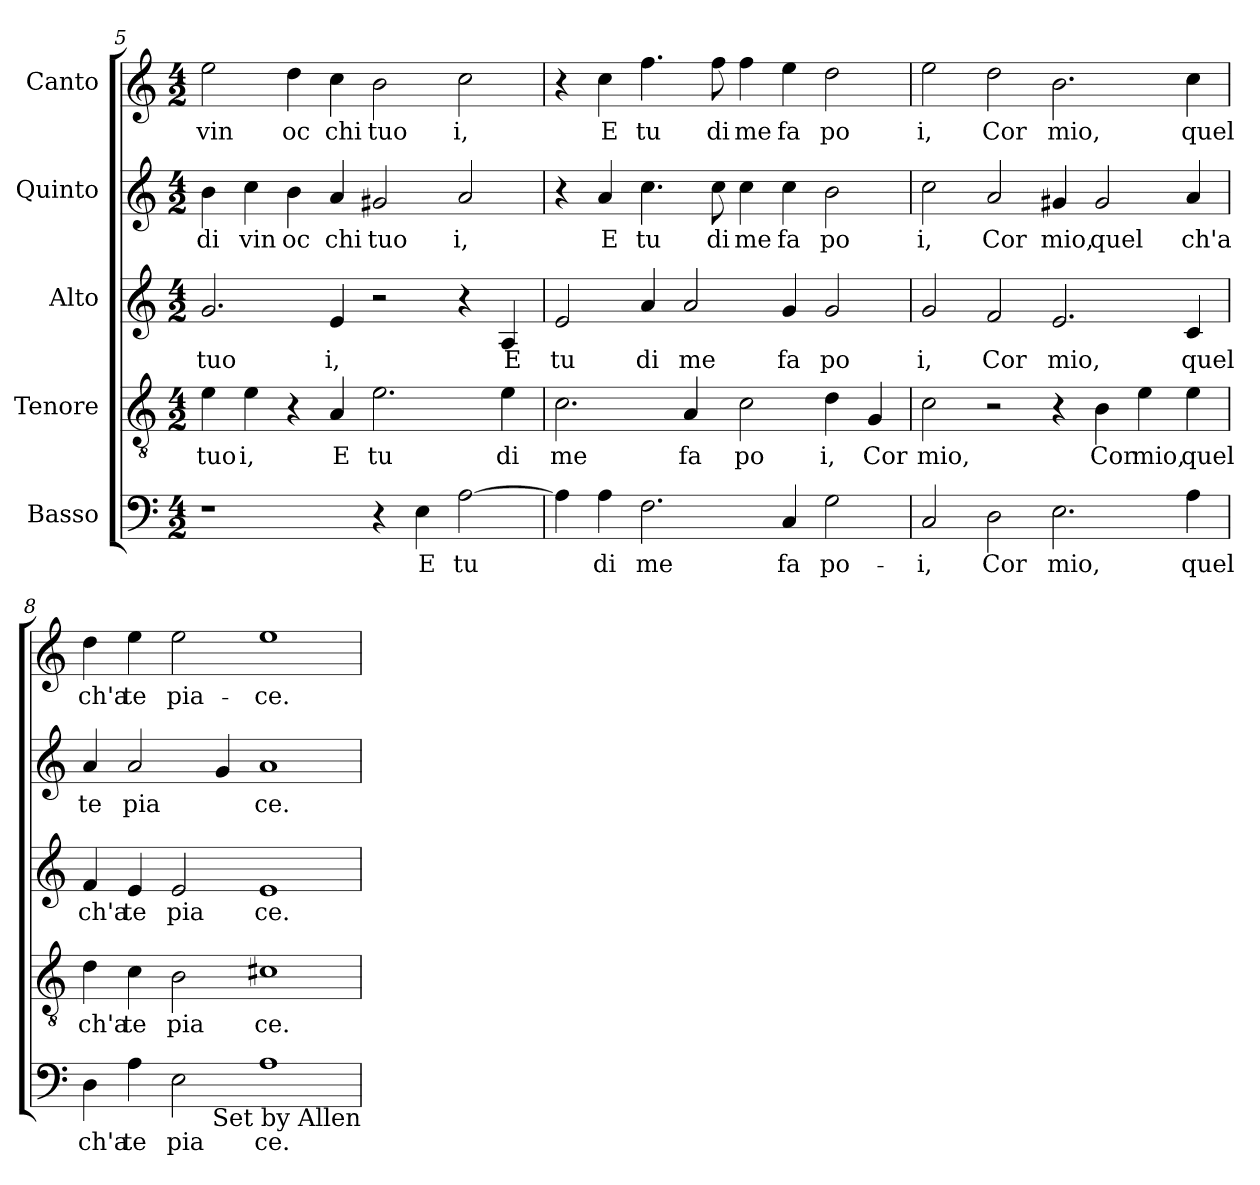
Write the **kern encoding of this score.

**kern	**text	**kern	**text	**kern	**text	**kern	**text	**kern	**text
*part5	*part5	*part4	*part4	*part3	*part3	*part2	*part2	*part1	*part1
*staff5	*staff5	*staff4	*staff4	*staff3	*staff3	*staff2	*staff2	*staff1	*staff1
*I"Basso	*	*I"Tenore	*	*I"Alto	*	*I"Quinto	*	*I"Canto	*
*clefF4	*	*clefGv2	*	*clefG2	*	*clefG2	*	*clefG2	*
*M4/2	*	*M4/2	*	*M4/2	*	*M4/2	*	*M4/2	*
=5	=5	=5	=5	=5	=5	=5	=5	=5	=5
!	!	!	!LO:LY:b:cj	!	!LO:LY:b:cj	!	!LO:LY:b:cj	!	!LO:LY:b:cj
1r	.	4e\	tuo	2.g/	tuo	4b\	di	2ee\	vin
!	!	!	!LO:LY:b:cj	!	!	!	!LO:LY:b:cj	!	!
.	.	4e\	i,	.	.	4cc\	vin	.	.
!	!	!	!	!	!	!	!LO:LY:b:cj	!	!LO:LY:b:cj
.	.	4r	.	.	.	4b\	oc	4dd\	oc
!	!	!	!LO:LY:b:cj	!	!LO:LY:b:cj	!	!LO:LY:b:cj	!	!LO:LY:b:cj
.	.	4A/	E	4e/	i,	4a/	chi	4cc\	chi
!	!	!	!LO:LY:b:cj	!	!	!	!LO:LY:b:cj	!	!LO:LY:b:cj
4r	.	2.e\	tu	2r	.	2g#X/	tuo	2b\	tuo
!	!LO:LY:b:cj	!	!	!	!	!	!	!	!
4E\	E	.	.	.	.	.	.	.	.
!	!LO:LY:b:cj	!	!	!	!	!	!LO:LY:b:cj	!	!LO:LY:b:cj
[>2A\	tu	.	.	4r	.	2a/	i,	2cc\	i,
!	!	!	!LO:LY:b:cj	!	!LO:LY:b:cj	!	!	!	!
.	.	4e\	di	4A/	E	.	.	.	.
=6	=6	=6	=6	=6	=6	=6	=6	=6	=6
!	!	!	!LO:LY:b:cj	!	!LO:LY:b:cj	!	!	!	!
4A\]	.	2.c\	me	2e/	tu	4r	.	4r	.
!	!LO:LY:b:cj	!	!	!	!	!	!LO:LY:b:cj	!	!LO:LY:b:cj
4A\	di	.	.	.	.	4a/	E	4cc\	E
!	!LO:LY:b:cj	!	!	!	!LO:LY:b:cj	!	!LO:LY:b:cj	!	!LO:LY:b:cj
2.F\	me	.	.	4a/	di	4.cc\	tu	4.ff\	tu
!	!	!	!LO:LY:b:cj	!	!LO:LY:b:cj	!	!	!	!
.	.	4A/	fa	2a/	me	.	.	.	.
!	!	!	!	!	!	!	!LO:LY:b:cj	!	!LO:LY:b:cj
.	.	.	.	.	.	8cc\	di	8ff\	di
!	!	!	!LO:LY:b:cj	!	!	!	!LO:LY:b:cj	!	!LO:LY:b:cj
.	.	2c\	po	.	.	4cc\	me	4ff\	me
!	!LO:LY:b:cj	!	!	!	!LO:LY:b:cj	!	!LO:LY:b:cj	!	!LO:LY:b:cj
4C/	fa	.	.	4g/	fa	4cc\	fa	4ee\	fa
!	!LO:LY:b:cj	!	!LO:LY:b:cj	!	!LO:LY:b:cj	!	!LO:LY:b:cj	!	!LO:LY:b:cj
2G\	po-	4d\	i,	2g/	po	2b\	po	2dd\	po
!	!	!	!LO:LY:b:cj	!	!	!	!	!	!
.	.	4G/	Cor	.	.	.	.	.	.
=7	=7	=7	=7	=7	=7	=7	=7	=7	=7
!	!LO:LY:b:cj	!	!LO:LY:b:cj	!	!LO:LY:b:cj	!	!LO:LY:b:cj	!	!LO:LY:b:cj
2C/	-i,	2c\	mio,	2g/	i,	2cc\	i,	2ee\	i,
!	!LO:LY:b:cj	!	!	!	!LO:LY:b:cj	!	!LO:LY:b:cj	!	!LO:LY:b:cj
2D\	Cor	2r	.	2f/	Cor	2a/	Cor	2dd\	Cor
!	!LO:LY:b:cj	!	!	!	!LO:LY:b:cj	!	!LO:LY:b:cj	!	!LO:LY:b:cj
2.E\	mio,	4r	.	2.e/	mio,	4g#X/	mio,	2.b\	mio,
!	!	!	!LO:LY:b:cj	!	!	!	!LO:LY:b:cj	!	!
.	.	4B\	Cor	.	.	2g#/	quel	.	.
!	!	!	!LO:LY:b:cj	!	!	!	!	!	!
.	.	4e\	mio,	.	.	.	.	.	.
!	!LO:LY:b:cj	!	!LO:LY:b:cj	!	!LO:LY:b:cj	!	!LO:LY:b:cj	!	!LO:LY:b:cj
4A\	quel	4e\	quel	4c/	quel	4a/	ch'a	4cc\	quel
!!LO:LB:g=z
=8	=8	=8	=8	=8	=8	=8	=8	=8	=8
!	!LO:LY:b:cj	!	!LO:LY:b:cj	!	!LO:LY:b:cj	!	!LO:LY:b:cj	!	!LO:LY:b:cj
4D\	ch'a	4d\	ch'a	4f/	ch'a	4a/	te	4dd\	ch'a
!	!LO:LY:b:cj	!	!LO:LY:b:cj	!	!LO:LY:b:cj	!	!LO:LY:b	!	!LO:LY:b:cj
4A\	te	4c\	te	4e/	te	2a/	pia	4ee\	te
!	!LO:LY:b:cj	!	!LO:LY:b:cj	!	!LO:LY:b:cj	!	!	!	!LO:LY:b:cj
2E\	pia	2B\	pia	2e/	pia	.	.	2ee\	pia-
.	.	.	.	.	.	4g/	.	.	.
!	!LO:LY:b:cj	!	!LO:LY:b:cj	!	!LO:LY:b:cj	!	!LO:LY:b:cj	!	!LO:LY:b:cj
1A	ce.	1c#X	ce.	1e	ce.	1a	ce.	1ee	-ce.
!LO:TX:b:t=Set by Allen	!	!	!	!	!	!	!	!	!
=	=	=	=	=	=	=	=	=	=
*-	*-	*-	*-	*-	*-	*-	*-	*-	*-
